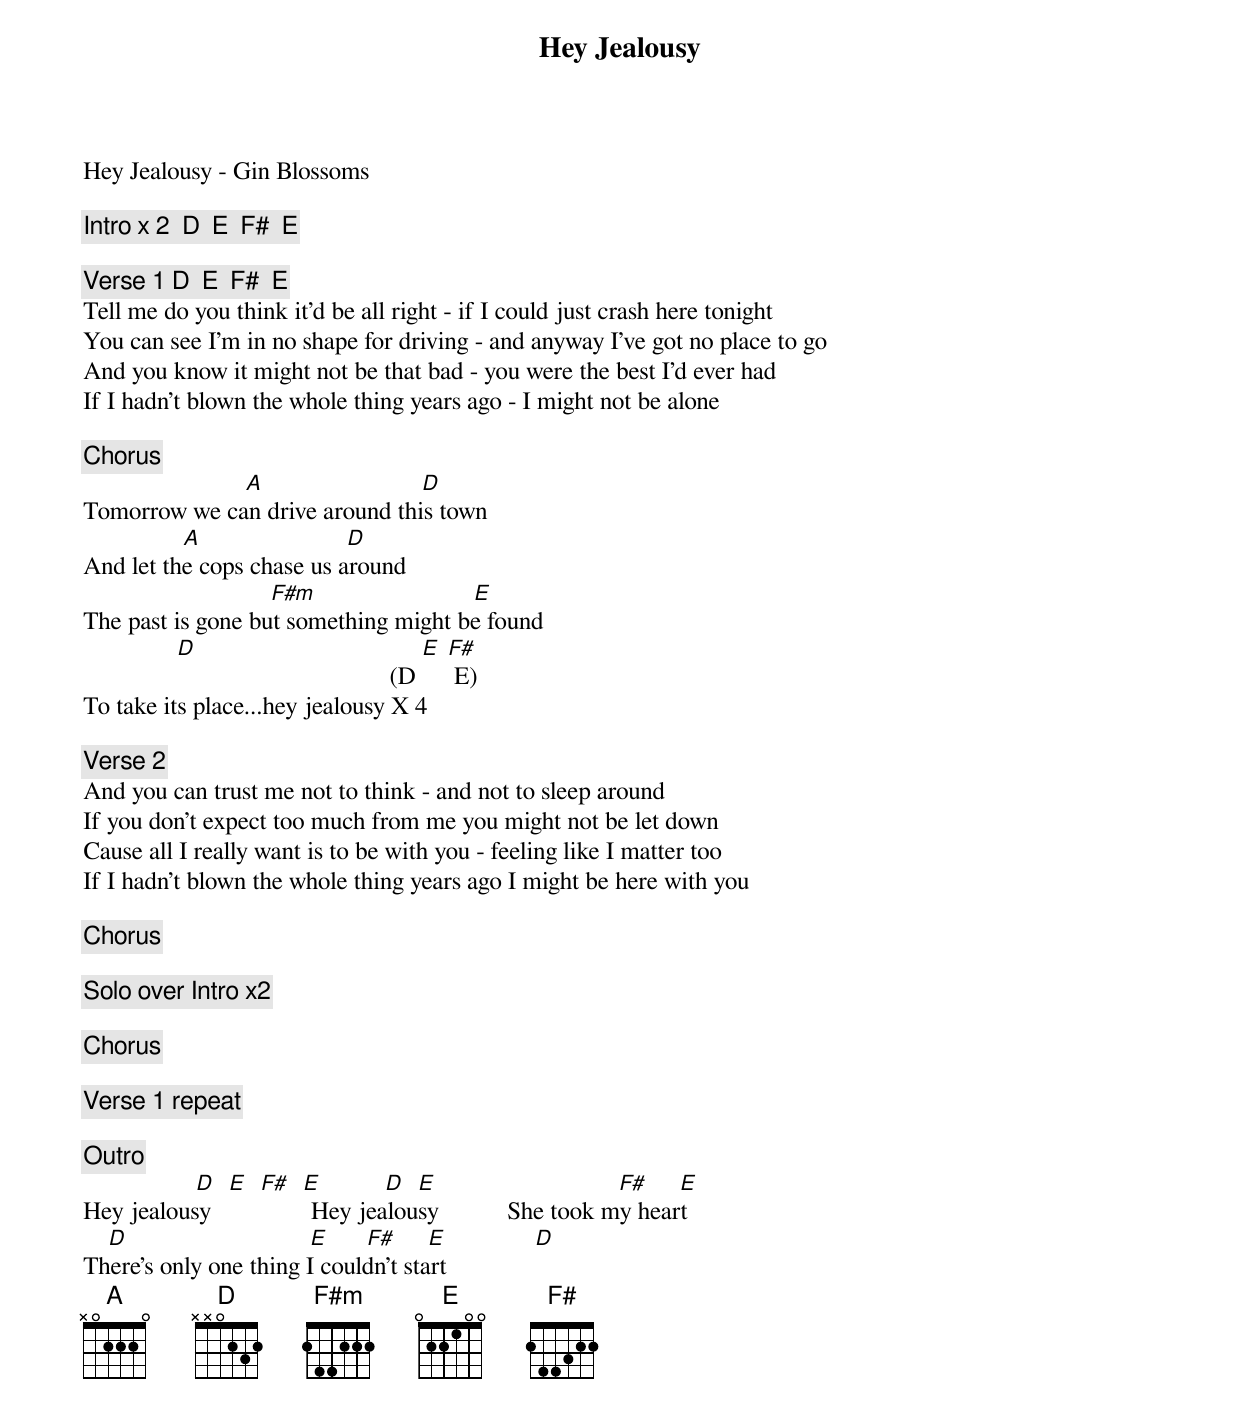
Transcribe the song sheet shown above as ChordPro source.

{title: Hey Jealousy}
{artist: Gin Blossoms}
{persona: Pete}
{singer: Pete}
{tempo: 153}
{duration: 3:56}
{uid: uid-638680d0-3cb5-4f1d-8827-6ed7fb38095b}
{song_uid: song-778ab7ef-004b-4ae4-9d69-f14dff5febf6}



Hey Jealousy - Gin Blossoms

{comment: Intro x 2  D  E  F#  E}

{comment: Verse 1 D  E  F#  E}
Tell me do you think it'd be all right - if I could just crash here tonight
You can see I'm in no shape for driving - and anyway I've got no place to go
And you know it might not be that bad - you were the best I'd ever had
If I hadn't blown the whole thing years ago - I might not be alone

{comment: Chorus}
                          [A]                         [D]
Tomorrow we can drive around this town
                [A]                       [D]
And let the cops chase us around
                              [F#m]                         [E]
The past is gone but something might be found
               [D]                                  (D [E] [F#] E)
To take its place...hey jealousy X 4

{comment: Verse 2}
And you can trust me not to think - and not to sleep around
If you don't expect too much from me you might not be let down
Cause all I really want is to be with you - feeling like I matter too
If I hadn't blown the whole thing years ago I might be here with you

{comment: Chorus}

{comment: Solo over Intro x2}

{comment: Chorus}

{comment: Verse 1 repeat}

{comment: Outro}
	                 [D]  [E]  [F#]  [E]		        [D]  [E]                             [F#]     [E]
Hey jealousy           	    Hey jealousy           She took my heart
		  [D]                             [E]      [F#]     [E]              [D]
There’s only one thing I couldn’t start
